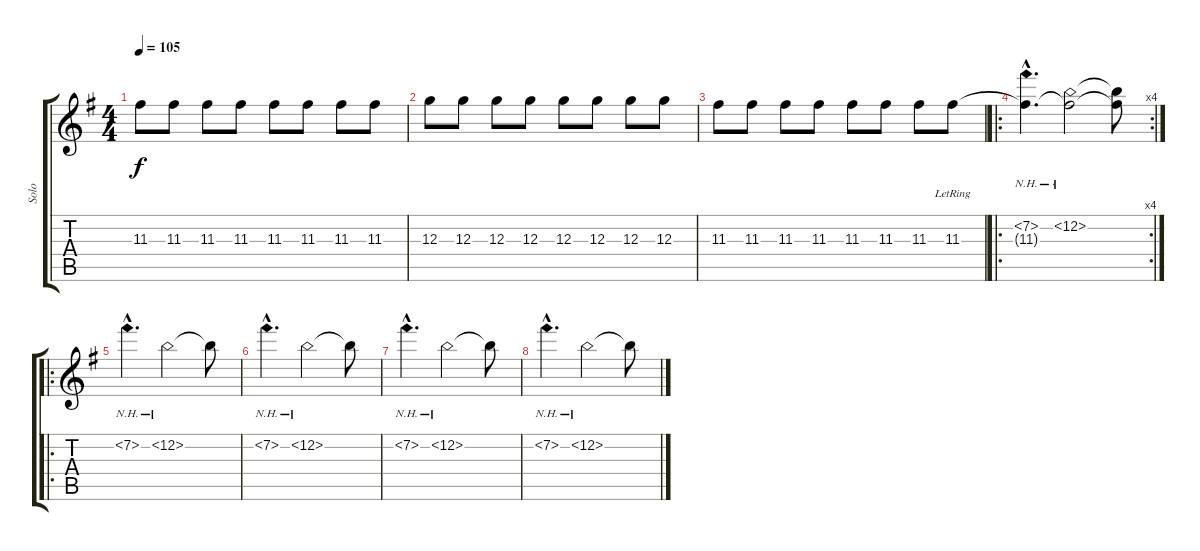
\track ("Solo" "Solo") {instrument overdrivenguitar}
\staff {score tabs}
\tuning (E4 B3 G3 D3 A2 E2) {hide}
\ts (4 4)
\tempo 105
\clef g2
\ks g
11.3.8{dy f} 11.3.8 11.3.8 11.3.8 11.3.8 11.3.8 11.3.8 11.3.8 |
12.3.8 12.3.8 12.3.8 12.3.8 12.3.8 12.3.8 12.3.8 12.3.8 |
11.3.8 11.3.8 11.3.8 11.3.8 11.3.8 11.3.8 11.3.8 11.3{lr}.8 |
\ro
\rc 4
(7.2{nh hac} 11.3{hac t}).4{d volume 8 instrument acousticguitarnylon} (12.2{nh} 11.3{t}).2 (12.2{t} 11.3{t}).8 |
\ro
7.2{nh hac}.4{d} 12.2{nh}.2 12.2{t}.8 |
7.2{nh hac}.4{d} 12.2{nh}.2 12.2{t}.8 |
7.2{nh hac}.4{d} 12.2{nh}.2 12.2{t}.8 |
7.2{nh hac}.4{d} 12.2{nh}.2 12.2{t}.8
